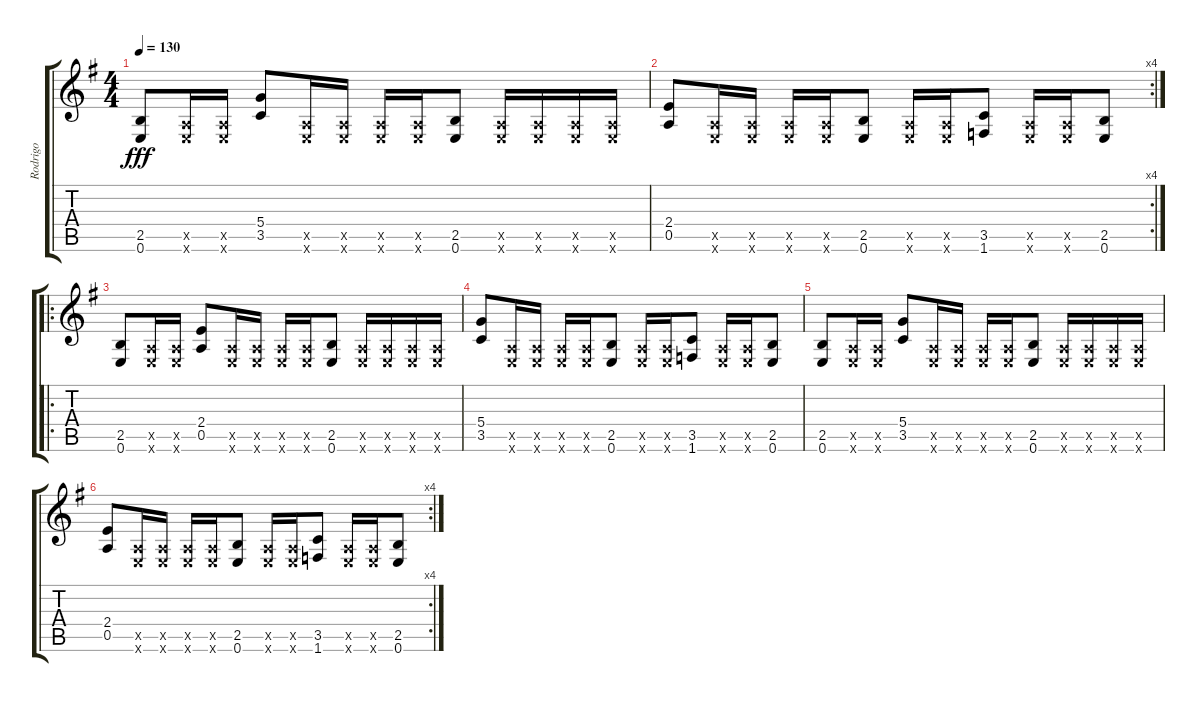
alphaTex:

\track ("Rodrigo" "Rodrigo") {instrument acousticguitarnylon}
\staff {score tabs}
\tuning (E4 B3 G3 D3 A2 E2) {hide}
\ts (4 4)
\tempo 130
\clef g2
\ks eminor
(2.5 0.6).8{dy fff} (0.5{x} 0.6{x}).16 (0.5{x} 0.6{x}).16 (5.4 3.5).8 (0.5{x} 0.6{x}).16 (0.5{x} 0.6{x}).16 (0.5{x} 0.6{x}).16 (0.5{x} 0.6{x}).16 (2.5 0.6).8 (0.5{x} 0.6{x}).16 (0.5{x} 0.6{x}).16 (0.5{x} 0.6{x}).16 (0.5{x} 0.6{x}).16 |
\rc 4
(2.4 0.5).8 (0.5{x} 0.6{x}).16 (0.5{x} 0.6{x}).16 (0.5{x} 0.6{x}).16 (0.5{x} 0.6{x}).16 (2.5 0.6).8 (0.5{x} 0.6{x}).16 (0.5{x} 0.6{x}).16 (3.5 1.6).8 (0.5{x} 0.6{x}).16 (0.5{x} 0.6{x}).16 (2.5 0.6).8 |
\ro
(2.5 0.6).8 (0.5{x} 0.6{x}).16 (0.5{x} 0.6{x}).16 (2.4 0.5).8 (0.5{x} 0.6{x}).16 (0.5{x} 0.6{x}).16 (0.5{x} 0.6{x}).16 (0.5{x} 0.6{x}).16 (2.5 0.6).8 (0.5{x} 0.6{x}).16 (0.5{x} 0.6{x}).16 (0.5{x} 0.6{x}).16 (0.5{x} 0.6{x}).16 |
(5.4 3.5).8 (0.5{x} 0.6{x}).16 (0.5{x} 0.6{x}).16 (0.5{x} 0.6{x}).16 (0.5{x} 0.6{x}).16 (2.5 0.6).8 (0.5{x} 0.6{x}).16 (0.5{x} 0.6{x}).16 (3.5 1.6).8 (0.5{x} 0.6{x}).16 (0.5{x} 0.6{x}).16 (2.5 0.6).8 |
(2.5 0.6).8 (0.5{x} 0.6{x}).16 (0.5{x} 0.6{x}).16 (5.4 3.5).8 (0.5{x} 0.6{x}).16 (0.5{x} 0.6{x}).16 (0.5{x} 0.6{x}).16 (0.5{x} 0.6{x}).16 (2.5 0.6).8 (0.5{x} 0.6{x}).16 (0.5{x} 0.6{x}).16 (0.5{x} 0.6{x}).16 (0.5{x} 0.6{x}).16 |
\rc 4
(2.4 0.5).8 (0.5{x} 0.6{x}).16 (0.5{x} 0.6{x}).16 (0.5{x} 0.6{x}).16 (0.5{x} 0.6{x}).16 (2.5 0.6).8 (0.5{x} 0.6{x}).16 (0.5{x} 0.6{x}).16 (3.5 1.6).8 (0.5{x} 0.6{x}).16 (0.5{x} 0.6{x}).16 (2.5 0.6).8
